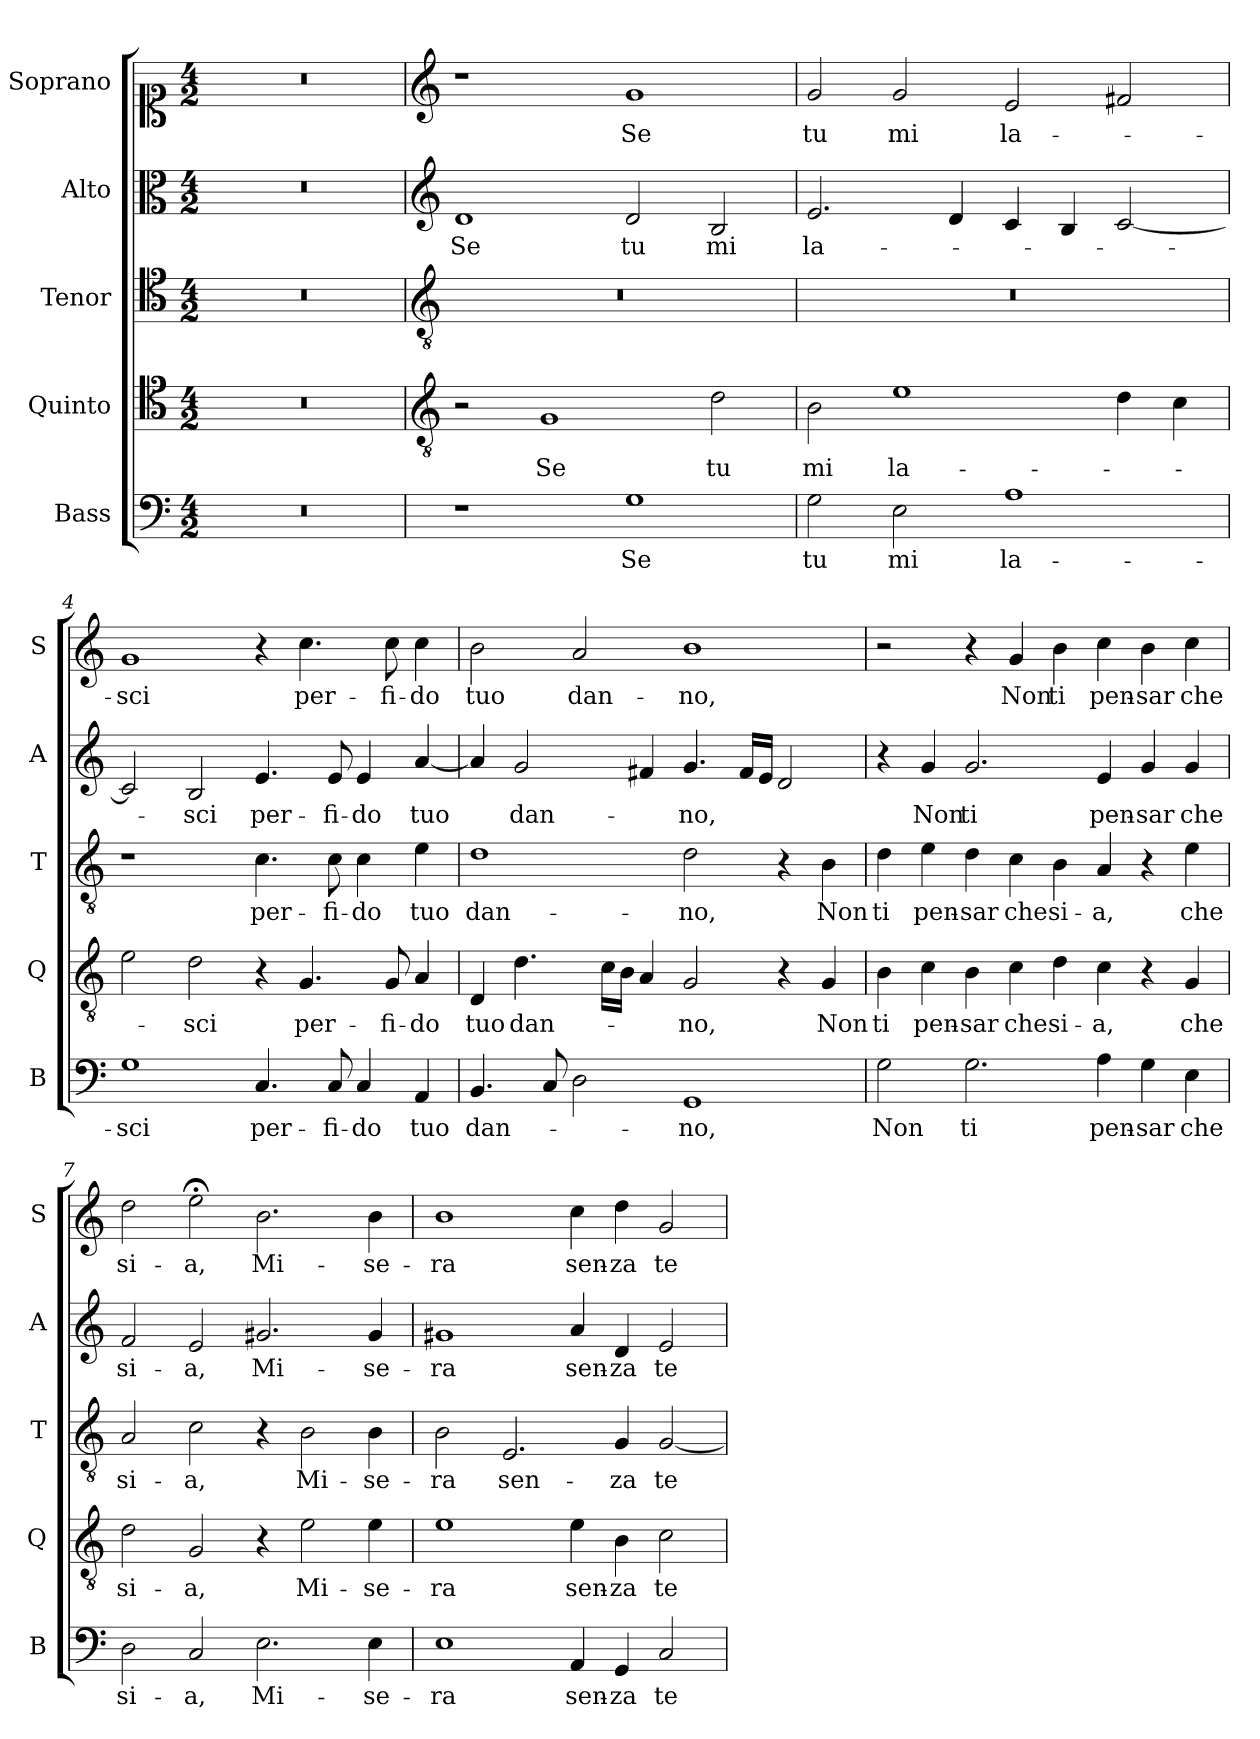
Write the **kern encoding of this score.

**kern	**text	**kern	**text	**kern	**text	**kern	**text	**kern	**text
*part5	*part5	*part4	*part4	*part3	*part3	*part2	*part2	*part1	*part1
*staff5	*staff5	*staff4	*staff4	*staff3	*staff3	*staff2	*staff2	*staff1	*staff1
*I"Bass	*	*I"Quinto	*	*I"Tenor	*	*I"Alto	*	*I"Soprano	*
*I'B	*	*I'Q	*	*I'T	*	*I'A	*	*I'S	*
*clefF4	*	*clefC4	*	*clefC4	*	*clefC3	*	*clefC1	*
*k[]	*	*k[]	*	*k[]	*	*k[]	*	*k[]	*
*C:	*	*C:	*	*C:	*	*C:	*	*C:	*
*M4/2	*	*M4/2	*	*M4/2	*	*M4/2	*	*M4/2	*
=1	=1	=1	=1	=1	=1	=1	=1	=1	=1
0r	.	0r	.	0r	.	0r	.	0r	.
=2	=2	=2	=2	=2	=2	=2	=2	=2	=2
*	*	*clefGv2	*	*clefGv2	*	*clefG2	*	*clefG2	*
!	!	!	!	!	!	!	!LO:LY:b	!	!
1r	.	2r	.	0r	.	1d	Se	1r	.
!	!	!	!LO:LY:b	!	!	!	!	!	!
.	.	1G	Se	.	.	.	.	.	.
!	!LO:LY:b	!	!	!	!	!	!LO:LY:b	!	!LO:LY:b
1G	Se	.	.	.	.	2d/	tu	1g	Se
!	!	!	!LO:LY:b	!	!	!	!LO:LY:b	!	!
.	.	2d\	tu	.	.	2B/	mi	.	.
=3	=3	=3	=3	=3	=3	=3	=3	=3	=3
!	!LO:LY:b	!	!LO:LY:b	!	!	!	!LO:LY:b	!	!LO:LY:b
2G\	tu	2B\	mi	0r	.	2.e/	la-	2g/	tu
!	!LO:LY:b	!	!LO:LY:b	!	!	!	!	!	!LO:LY:b
2E\	mi	1e	la-	.	.	.	.	2g/	mi
.	.	.	.	.	.	4d/	.	.	.
!	!LO:LY:b	!	!	!	!	!	!	!	!LO:LY:b
1A	la-	.	.	.	.	4c/	.	2e/	la-
.	.	.	.	.	.	4B/	.	.	.
.	.	4d\	.	.	.	[2c/	.	2f#X/	.
.	.	4c\	.	.	.	.	.	.	.
=4	=4	=4	=4	=4	=4	=4	=4	=4	=4
!	!LO:LY:b	!	!	!	!	!	!	!	!LO:LY:b
1G	-sci	2e\	.	1r	.	2c/]	.	1g	-sci
!	!	!	!LO:LY:b	!	!	!	!LO:LY:b	!	!
.	.	2d\	-sci	.	.	2B/	-sci	.	.
!	!LO:LY:b	!	!	!	!LO:LY:b	!	!LO:LY:b	!	!
4.C/	per-	4r	.	4.c\	per-	4.e/	per-	4r	.
!	!	!	!LO:LY:b	!	!	!	!	!	!LO:LY:b
.	.	4.G/	per-	.	.	.	.	4.cc\	per-
!	!LO:LY:b	!	!	!	!LO:LY:b	!	!LO:LY:b	!	!
8C/	-fi-	.	.	8c\	-fi-	8e/	-fi-	.	.
!	!LO:LY:b	!	!	!	!LO:LY:b	!	!LO:LY:b	!	!
4C/	-do	.	.	4c\	-do	4e/	-do	.	.
!	!	!	!LO:LY:b	!	!	!	!	!	!LO:LY:b
.	.	8G/	-fi-	.	.	.	.	8cc\	-fi-
!	!LO:LY:b	!	!LO:LY:b	!	!LO:LY:b	!	!LO:LY:b	!	!LO:LY:b
4AA/	tuo	4A/	-do	4e\	tuo	[4a/	tuo	4cc\	-do
!!LO:LB:g=z
=5	=5	=5	=5	=5	=5	=5	=5	=5	=5
!	!LO:LY:b	!	!LO:LY:b	!	!LO:LY:b	!	!	!	!LO:LY:b
4.BB/	dan-	4D/	tuo	1d	dan-	4a/]	.	2b\	tuo
!	!	!	!LO:LY:b	!	!	!	!LO:LY:b	!	!
.	.	4.d\	dan-	.	.	2g/	dan-	.	.
8C/	.	.	.	.	.	.	.	.	.
!	!	!	!	!	!	!	!	!	!LO:LY:b
2D\	.	.	.	.	.	.	.	2a/	dan-
.	.	16c\LL	.	.	.	.	.	.	.
.	.	16B\JJ	.	.	.	.	.	.	.
.	.	4A/	.	.	.	4f#X/	.	.	.
!	!LO:LY:b	!	!LO:LY:b	!	!LO:LY:b	!	!LO:LY:b	!	!LO:LY:b
1GG	-no,	2G/	-no,	2d\	-no,	4.g/	-no,	1b	-no,
.	.	.	.	.	.	16f#/LL	.	.	.
.	.	.	.	.	.	16e/JJ	.	.	.
.	.	4r	.	4r	.	2d/	.	.	.
!	!	!	!LO:LY:b	!	!LO:LY:b	!	!	!	!
.	.	4G/	Non	4B\	Non	.	.	.	.
=6	=6	=6	=6	=6	=6	=6	=6	=6	=6
!	!LO:LY:b	!	!LO:LY:b	!	!LO:LY:b	!	!	!	!
2G\	Non	4B\	ti	4d\	ti	4r	.	2r	.
!	!	!	!LO:LY:b	!	!LO:LY:b	!	!LO:LY:b	!	!
.	.	4c\	pen-	4e\	pen-	4g/	Non	.	.
!	!LO:LY:b	!	!LO:LY:b	!	!LO:LY:b	!	!LO:LY:b	!	!
2.G\	ti	4B\	-sar	4d\	-sar	2.g/	ti	4r	.
!	!	!	!LO:LY:b	!	!LO:LY:b	!	!	!	!LO:LY:b
.	.	4c\	che	4c\	che	.	.	4g/	Non
!	!	!	!LO:LY:b	!	!LO:LY:b	!	!	!	!LO:LY:b
.	.	4d\	si-	4B\	si-	.	.	4b\	ti
!	!LO:LY:b	!	!LO:LY:b	!	!LO:LY:b	!	!LO:LY:b	!	!LO:LY:b
4A\	pen-	4c\	-a,	4A/	-a,	4e/	pen-	4cc\	pen-
!	!LO:LY:b	!	!	!	!	!	!LO:LY:b	!	!LO:LY:b
4G\	-sar	4r	.	4r	.	4g/	-sar	4b\	-sar
!	!LO:LY:b	!	!LO:LY:b	!	!LO:LY:b	!	!LO:LY:b	!	!LO:LY:b
4E\	che	4G/	che	4e\	che	4g/	che	4cc\	che
=7	=7	=7	=7	=7	=7	=7	=7	=7	=7
!	!LO:LY:b	!	!LO:LY:b	!	!LO:LY:b	!	!LO:LY:b	!	!LO:LY:b
2D\	si-	2d\	si-	2A/	si-	2f/	si-	2dd\	si-
!	!LO:LY:b	!	!LO:LY:b	!	!LO:LY:b	!	!LO:LY:b	!	!LO:LY:b
2C/	-a,	2G/	-a,	2c\	-a,	2e/	-a,	2ee;<\	-a,
!	!LO:LY:b	!	!	!	!	!	!LO:LY:b	!	!LO:LY:b
2.E\	Mi-	4r	.	4r	.	2.g#X/	Mi-	2.b\	Mi-
!	!	!	!LO:LY:b	!	!LO:LY:b	!	!	!	!
.	.	2e\	Mi-	2B\	Mi-	.	.	.	.
!	!LO:LY:b	!	!LO:LY:b	!	!LO:LY:b	!	!LO:LY:b	!	!LO:LY:b
4E\	-se-	4e\	-se-	4B\	-se-	4g#/	-se-	4b\	-se-
!!LO:PB:g=z
=8	=8	=8	=8	=8	=8	=8	=8	=8	=8
!	!LO:LY:b	!	!LO:LY:b	!	!LO:LY:b	!	!LO:LY:b	!	!LO:LY:b
1E	-ra	1e	-ra	2B\	-ra	1g#X	-ra	1b	-ra
!	!	!	!	!	!LO:LY:b	!	!	!	!
.	.	.	.	2.E/	sen-	.	.	.	.
!	!LO:LY:b	!	!LO:LY:b	!	!	!	!LO:LY:b	!	!LO:LY:b
4AA/	sen-	4e\	sen-	.	.	4a/	sen-	4cc\	sen-
!	!LO:LY:b	!	!LO:LY:b	!	!LO:LY:b	!	!LO:LY:b	!	!LO:LY:b
4GG/	-za	4B\	-za	4G/	-za	4d/	-za	4dd\	-za
!	!LO:LY:b	!	!LO:LY:b	!	!LO:LY:b	!	!LO:LY:b	!	!LO:LY:b
2C/	te	2c\	te	[2G/	te	2e/	te	2g/	te
=	=	=	=	=	=	=	=	=	=
*-	*-	*-	*-	*-	*-	*-	*-	*-	*-
